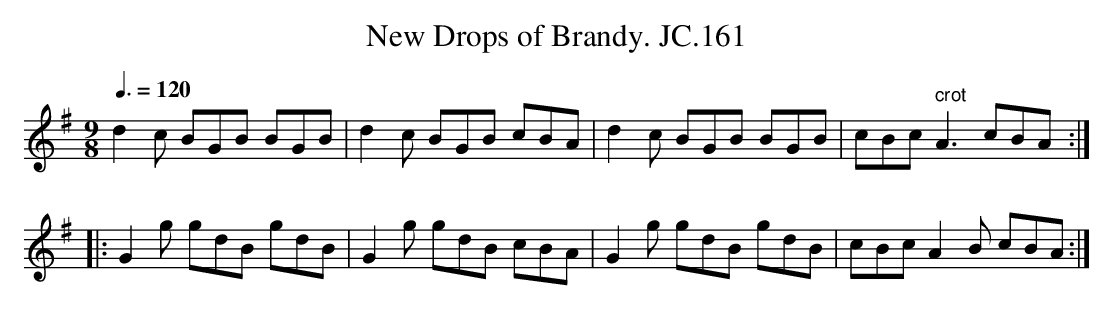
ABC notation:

X:1
T:New Drops of Brandy. JC.161
M:9/8
L:1/8
Q:3/8=120
K:G
d2c BGB BGB|\\
d2c BGB cBA|d2c BGB BGB|cBc " crot"A3 cBA:|
|:G2g gdB gdB|G2g gdB cBA|G2g gdB gdB|cBc A2B cBA:|
